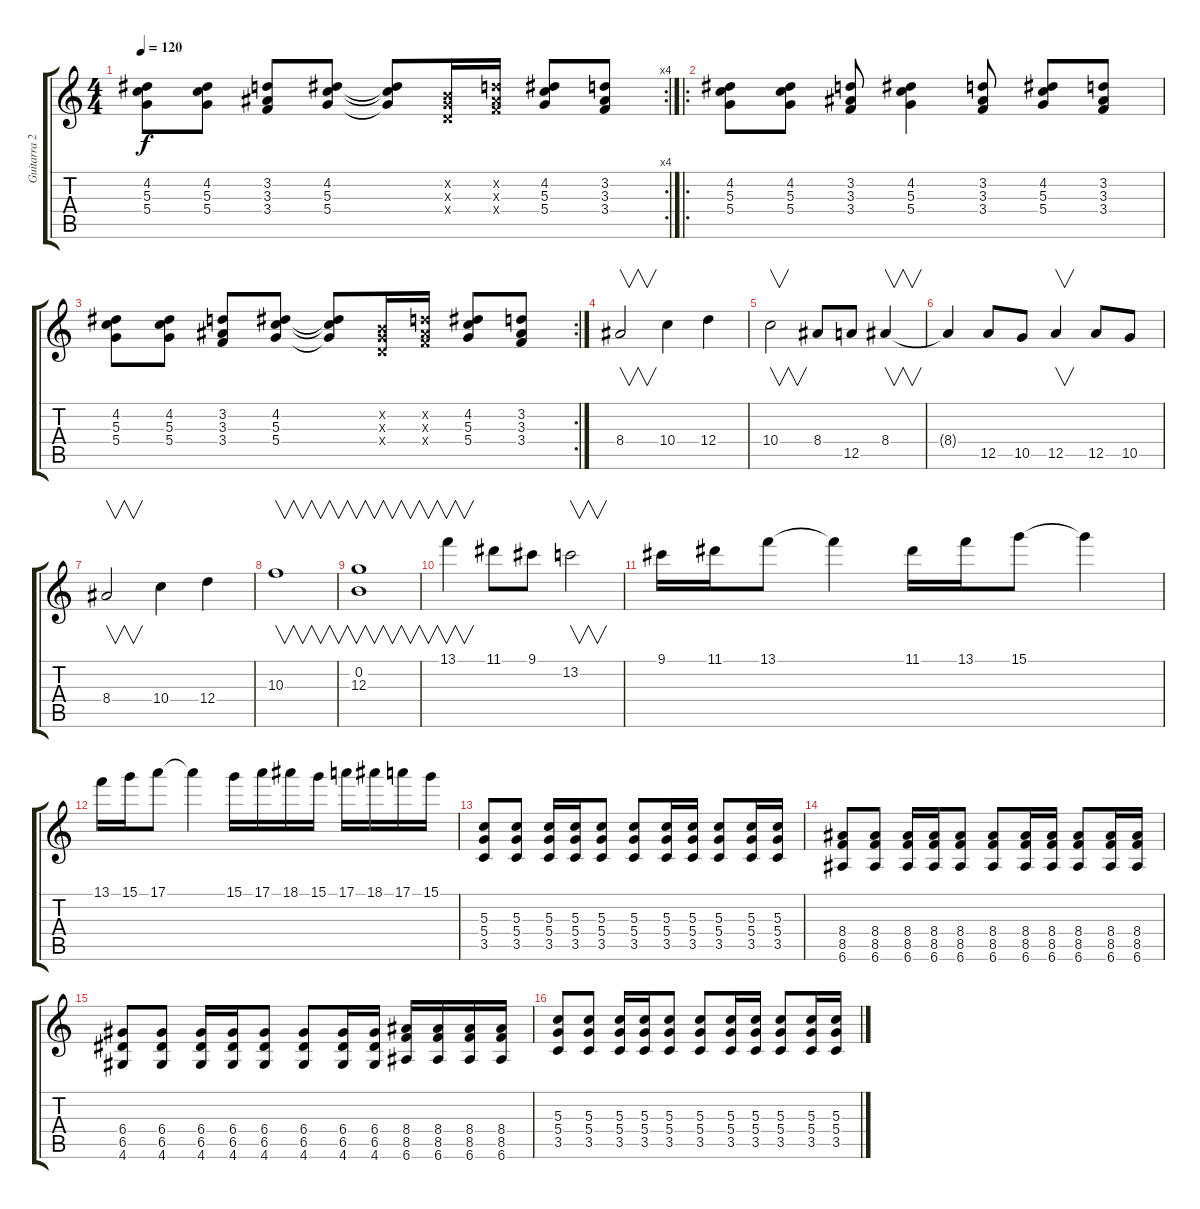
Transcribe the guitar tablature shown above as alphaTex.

\track ("Guitarra 2" "Guitarra 2") {instrument distortionguitar}
\staff {score tabs}
\tuning (E4 B3 G3 D3 A2 E2) {hide}
\rc 4
\ts (4 4)
\tempo 120
\clef g2
\ks c
(4.2 5.3 5.4).8{dy f} (4.2 5.3 5.4).8 (3.2 3.3 3.4).8 (4.2 5.3 5.4).8 (4.2{t} 5.3{t} 5.4{t}).8 (0.2{x} 0.3{x} 0.4{x}).16 (3.2{x} 3.3{x} 3.4{x}).16 (4.2 5.3 5.4).8 (3.2 3.3 3.4).8 |
\ro
(4.2 5.3 5.4).8 (4.2 5.3 5.4).8 (3.2 3.3 3.4).8 (4.2 5.3 5.4).4 (3.2 3.3 3.4).8 (4.2 5.3 5.4).8 (3.2 3.3 3.4).8 |
\rc 2
(4.2 5.3 5.4).8 (4.2 5.3 5.4).8 (3.2 3.3 3.4).8 (4.2 5.3 5.4).8 (4.2{t} 5.3{t} 5.4{t}).8 (0.2{x} 0.3{x} 0.4{x}).16 (3.2{x} 3.3{x} 3.4{x}).16 (4.2 5.3 5.4).8 (3.2 3.3 3.4).8 |
8.4.2{v volume 16} 10.4.4 12.4.4 |
10.4.2{v} 8.4.8 12.5.8 8.4.4{v} |
8.4{t}.4 12.5.8 10.5.8 12.5.4{v} 12.5.8 10.5.8 |
8.4.2{v} 10.4.4 12.4.4 |
10.3.1{v} |
(0.2 12.3).1{v} |
13.1.4{v} 11.1.8 9.1.8 13.2.2{v} |
9.1.16 11.1.16 13.1.8 13.1{t}.4 11.1.16 13.1.16 15.1.8 15.1{t}.4 |
13.1.16 15.1.16 17.1.8 17.1{t}.4 15.1.16 17.1.16 18.1.16 15.1.16 17.1.16 18.1.16 17.1.16 15.1.16 |
(5.3 5.4 3.5).8{volume 12} (5.3 5.4 3.5).8 (5.3 5.4 3.5).16 (5.3 5.4 3.5).16 (5.3 5.4 3.5).8 (5.3 5.4 3.5).8 (5.3 5.4 3.5).16 (5.3 5.4 3.5).16 (5.3 5.4 3.5).8 (5.3 5.4 3.5).16 (5.3 5.4 3.5).16 |
(8.4 8.5 6.6).8 (8.4 8.5 6.6).8 (8.4 8.5 6.6).16 (8.4 8.5 6.6).16 (8.4 8.5 6.6).8 (8.4 8.5 6.6).8 (8.4 8.5 6.6).16 (8.4 8.5 6.6).16 (8.4 8.5 6.6).8 (8.4 8.5 6.6).16 (8.4 8.5 6.6).16 |
(6.4 6.5 4.6).8 (6.4 6.5 4.6).8 (6.4 6.5 4.6).16 (6.4 6.5 4.6).16 (6.4 6.5 4.6).8 (6.4 6.5 4.6).8 (6.4 6.5 4.6).16 (6.4 6.5 4.6).16 (8.4 8.5 6.6).16 (8.4 8.5 6.6).16 (8.4 8.5 6.6).16 (8.4 8.5 6.6).16 |
(5.3 5.4 3.5).8{volume 12} (5.3 5.4 3.5).8 (5.3 5.4 3.5).16 (5.3 5.4 3.5).16 (5.3 5.4 3.5).8 (5.3 5.4 3.5).8 (5.3 5.4 3.5).16 (5.3 5.4 3.5).16 (5.3 5.4 3.5).8 (5.3 5.4 3.5).16 (5.3 5.4 3.5).16
